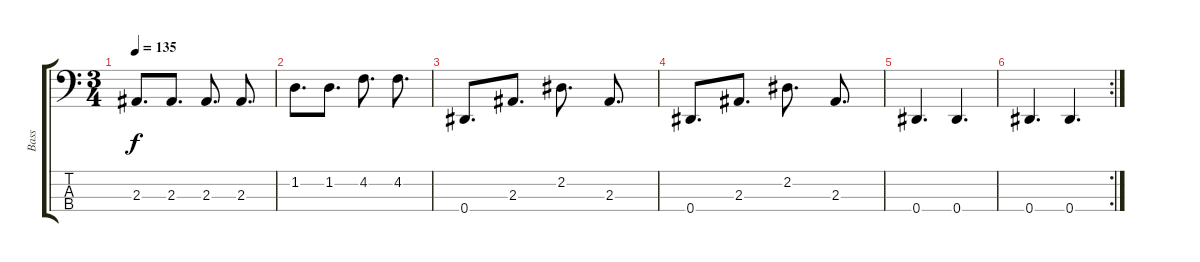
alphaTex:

\track ("Bass" "Bass") {instrument electricbassfinger}
\staff {score tabs}
\tuning (Gb2 Db2 Ab1 Eb1) {hide}
\ts (3 4)
\tempo 135
\clef f4
\ks c
2.3.8{d dy f} 2.3.8{d} 2.3.8{d} 2.3.8{d} |
1.2.8{d} 1.2.8{d} 4.2.8{d} 4.2.8{d} |
0.4.8{d} 2.3.8{d} 2.2.8{d} 2.3.8{d} |
0.4.8{d} 2.3.8{d} 2.2.8{d} 2.3.8{d} |
0.4.4{d} 0.4.4{d} |
\rc 2
0.4.4{d} 0.4.4{d}
